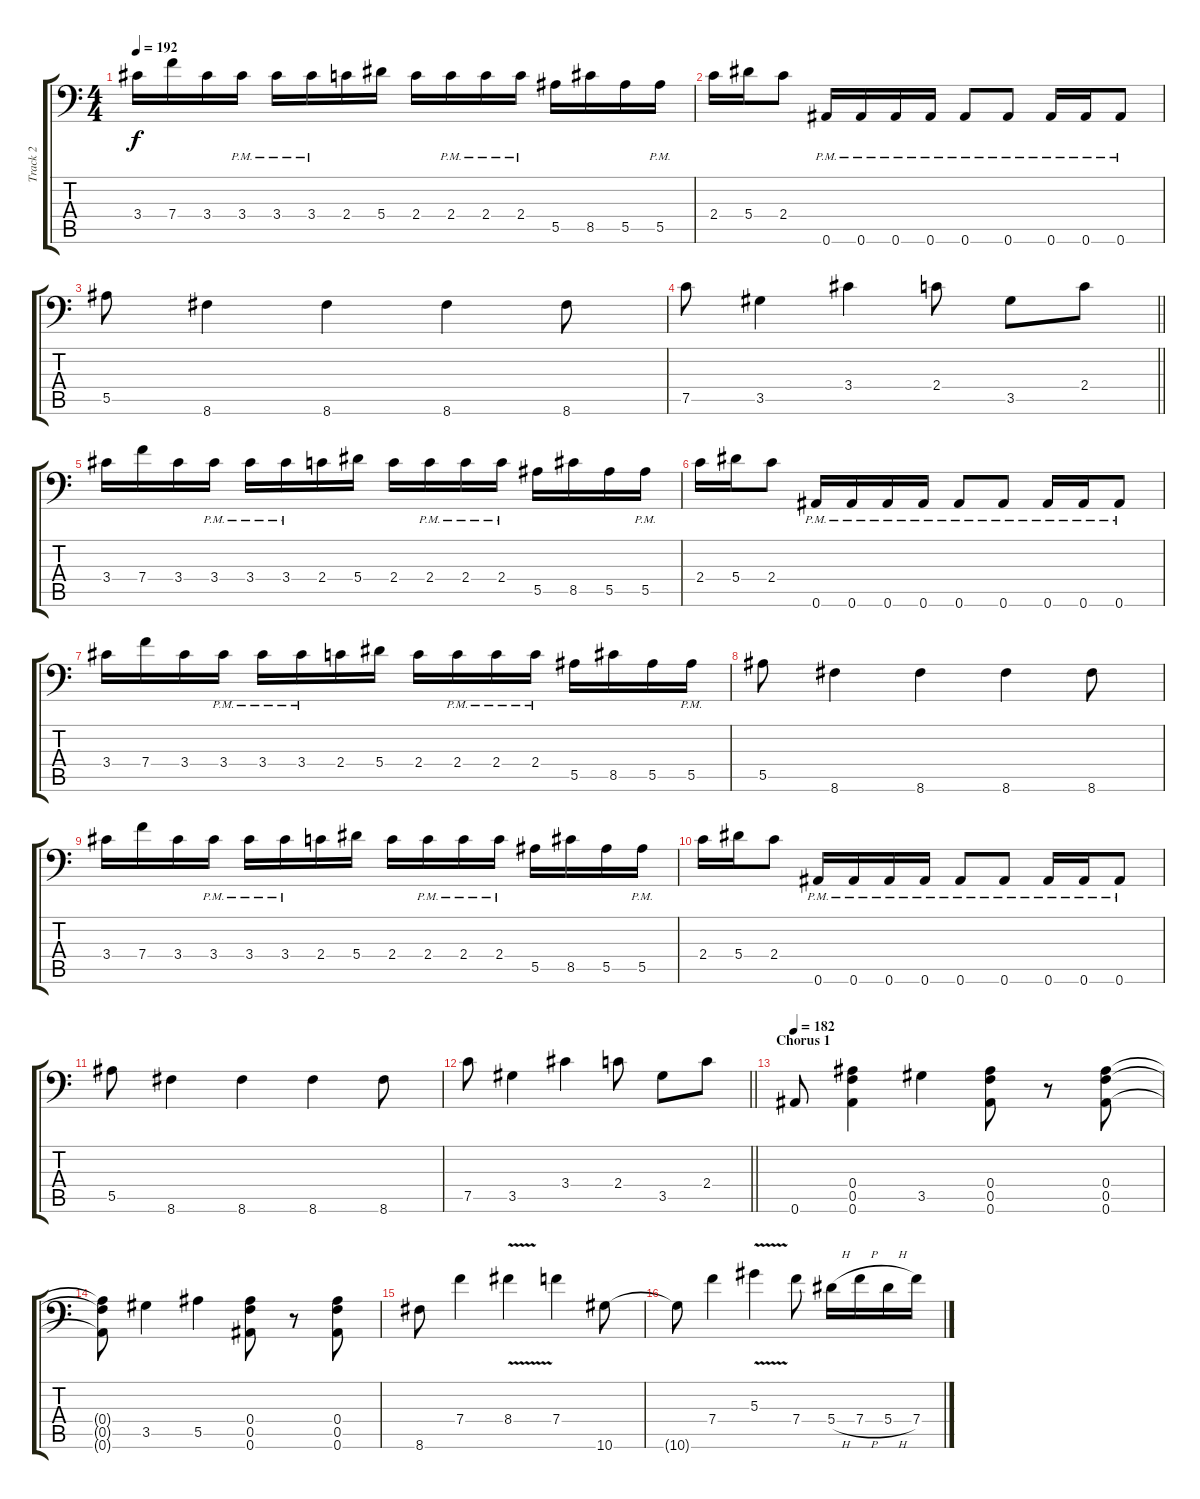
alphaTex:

\track ("Track 2" "Track 2") {instrument overdrivenguitar}
\staff {score tabs}
\tuning (C4 G3 Eb3 Bb2 F2 Bb1) {hide}
\ts (4 4)
\tempo 192
\clef f4
\ks c
3.4.16{dy f} 7.4.16 3.4.16 3.4{pm}.16 3.4{pm}.16 3.4{pm}.16 2.4.16 5.4.16 2.4.16 2.4{pm}.16 2.4{pm}.16 2.4{pm}.16 5.5.16 8.5.16 5.5.16 5.5{pm}.16 |
2.4.16 5.4.16 2.4.8 0.6{pm}.16 0.6{pm}.16 0.6{pm}.16 0.6{pm}.16 0.6{pm}.8 0.6{pm}.8 0.6{pm}.16 0.6{pm}.16 0.6{pm}.8 |
5.5.8 8.6.4 8.6.4 8.6.4 8.6.8 |
\barLineRight lightlight
7.5.8 3.5.4 3.4.4 2.4.8 3.5.8 2.4.8 |
3.4.16 7.4.16 3.4.16 3.4{pm}.16 3.4{pm}.16 3.4{pm}.16 2.4.16 5.4.16 2.4.16 2.4{pm}.16 2.4{pm}.16 2.4{pm}.16 5.5.16 8.5.16 5.5.16 5.5{pm}.16 |
2.4.16 5.4.16 2.4.8 0.6{pm}.16 0.6{pm}.16 0.6{pm}.16 0.6{pm}.16 0.6{pm}.8 0.6{pm}.8 0.6{pm}.16 0.6{pm}.16 0.6{pm}.8 |
3.4.16 7.4.16 3.4.16 3.4{pm}.16 3.4{pm}.16 3.4{pm}.16 2.4.16 5.4.16 2.4.16 2.4{pm}.16 2.4{pm}.16 2.4{pm}.16 5.5.16 8.5.16 5.5.16 5.5{pm}.16 |
5.5.8 8.6.4 8.6.4 8.6.4 8.6.8 |
3.4.16 7.4.16 3.4.16 3.4{pm}.16 3.4{pm}.16 3.4{pm}.16 2.4.16 5.4.16 2.4.16 2.4{pm}.16 2.4{pm}.16 2.4{pm}.16 5.5.16 8.5.16 5.5.16 5.5{pm}.16 |
2.4.16 5.4.16 2.4.8 0.6{pm}.16 0.6{pm}.16 0.6{pm}.16 0.6{pm}.16 0.6{pm}.8 0.6{pm}.8 0.6{pm}.16 0.6{pm}.16 0.6{pm}.8 |
5.5.8 8.6.4 8.6.4 8.6.4 8.6.8 |
\barLineRight lightlight
7.5.8 3.5.4 3.4.4 2.4.8 3.5.8 2.4.8 |
\section ("" "Chorus 1")
\tempo 182
0.6.8 (0.4 0.5 0.6).4 3.5.4 (0.4 0.5 0.6).8 r.8 (0.4 0.5 0.6).8 |
(0.4{t} 0.5{t} 0.6{t}).8 3.5.4 5.5.4 (0.4 0.5 0.6).8 r.8 (0.4 0.5 0.6).8 |
8.6.8 7.4.4 8.4{v}.4 7.4.4 10.6.8 |
10.6{t}.8 7.4.4 5.3{v}.4 7.4.8 5.4{h}.16 7.4{h}.16 5.4{h}.16 7.4.16
